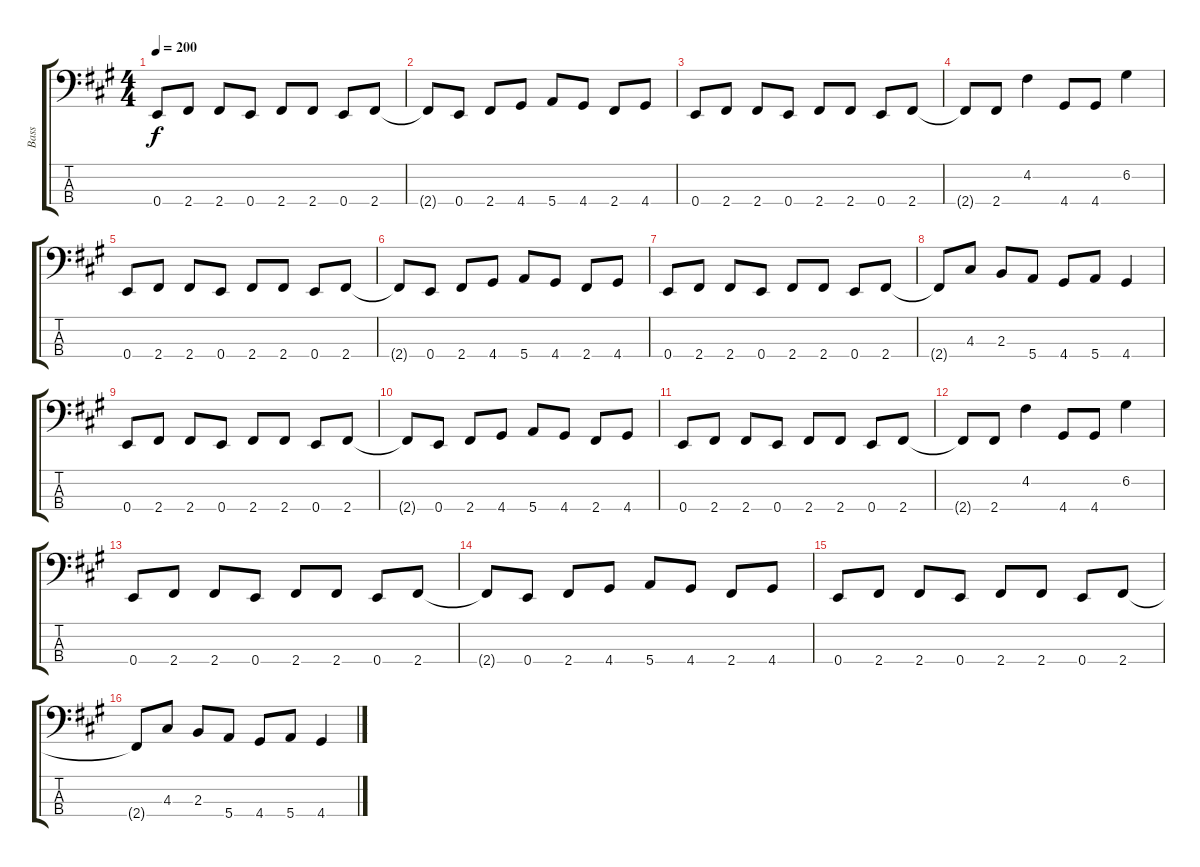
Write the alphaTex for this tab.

\track ("Bass" "Bass") {instrument electricbassfinger}
\staff {score tabs}
\tuning (G2 D2 A1 E1) {hide}
\ts (4 4)
\tempo 200
\clef f4
\ks f#minor
0.4.8{dy f} 2.4.8 2.4.8 0.4.8 2.4.8 2.4.8 0.4.8 2.4.8 |
2.4{t}.8 0.4.8 2.4.8 4.4.8 5.4.8 4.4.8 2.4.8 4.4.8 |
0.4.8 2.4.8 2.4.8 0.4.8 2.4.8 2.4.8 0.4.8 2.4.8 |
2.4{t}.8 2.4.8 4.2.4 4.4.8 4.4.8 6.2.4 |
0.4.8 2.4.8 2.4.8 0.4.8 2.4.8 2.4.8 0.4.8 2.4.8 |
2.4{t}.8 0.4.8 2.4.8 4.4.8 5.4.8 4.4.8 2.4.8 4.4.8 |
0.4.8 2.4.8 2.4.8 0.4.8 2.4.8 2.4.8 0.4.8 2.4.8 |
2.4{t}.8 4.3.8 2.3.8 5.4.8 4.4.8 5.4.8 4.4.4 |
0.4.8 2.4.8 2.4.8 0.4.8 2.4.8 2.4.8 0.4.8 2.4.8 |
2.4{t}.8 0.4.8 2.4.8 4.4.8 5.4.8 4.4.8 2.4.8 4.4.8 |
0.4.8 2.4.8 2.4.8 0.4.8 2.4.8 2.4.8 0.4.8 2.4.8 |
2.4{t}.8 2.4.8 4.2.4 4.4.8 4.4.8 6.2.4 |
0.4.8 2.4.8 2.4.8 0.4.8 2.4.8 2.4.8 0.4.8 2.4.8 |
2.4{t}.8 0.4.8 2.4.8 4.4.8 5.4.8 4.4.8 2.4.8 4.4.8 |
0.4.8 2.4.8 2.4.8 0.4.8 2.4.8 2.4.8 0.4.8 2.4.8 |
2.4{t}.8 4.3.8 2.3.8 5.4.8 4.4.8 5.4.8 4.4.4
